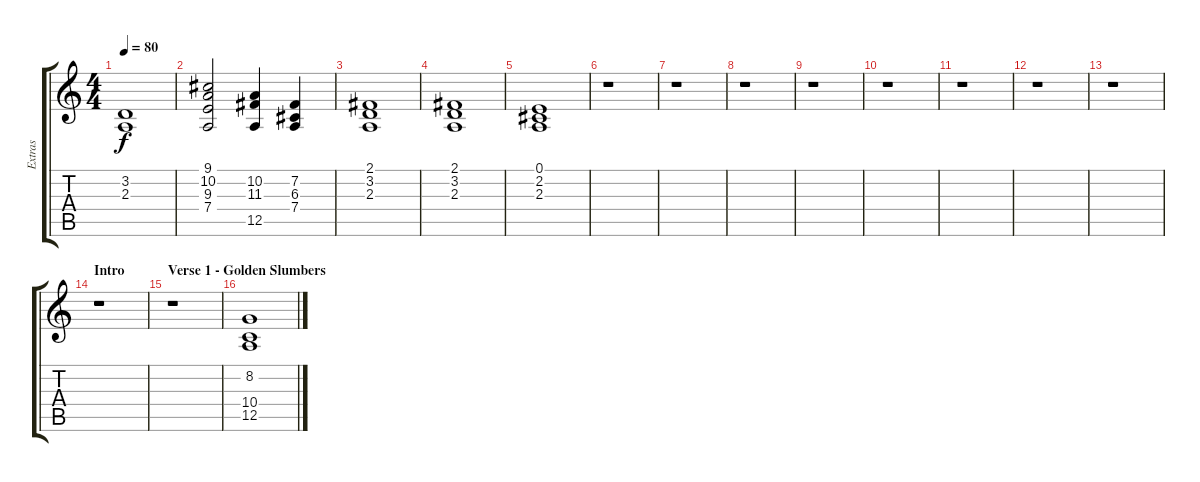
\track ("Extras" "Extras") {instrument drawbarorgan}
\staff {score tabs}
\tuning (E4 B3 G3 D3 A2 E2) {hide}
\ts (4 4)
\tempo 80
\clef g2
\ks c
(3.2 2.3).1{dy f} |
(9.1 10.2 9.3 7.4).2 (10.2 11.3 12.5).4 (7.2 6.3 7.4).4 |
(2.1 3.2 2.3).1 |
(2.1 3.2 2.3).1 |
(0.1 2.2 2.3).1 |
r.1 |
r.1 |
r.1 |
r.1 |
r.1 |
r.1 |
r.1 |
r.1 |
\section ("" "Intro")
r.1 |
\section ("" "Verse 1 - Golden Slumbers")
r.1 |
(8.2 10.4 12.5).1{volume 9 instrument stringensemble1}
